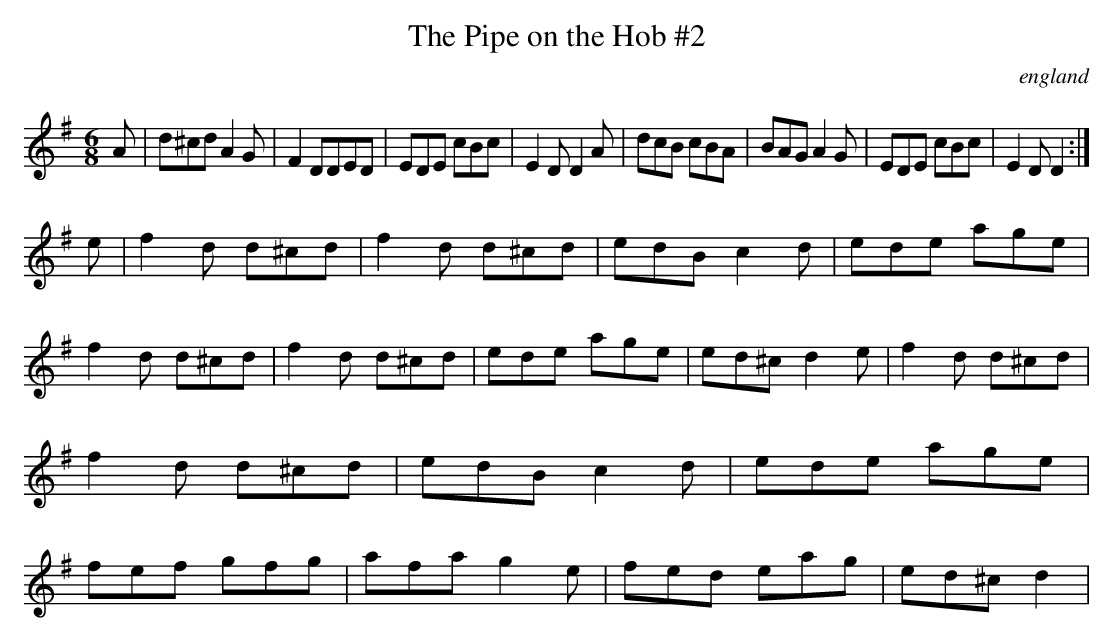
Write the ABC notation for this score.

X:1
T:Pipe on the Hob \#2, The
O:england
M:6/8
L:1/8
K:DMix
A|d^cd A2G|F2DDED|EDE cBc|E2DD2A|\
dcB cBA|BAG A2G|EDE cBc|E2DD2:|
e|f2d d^cd|f2d d^cd|edB c2d|ede age|\
f2d d^cd|f2d d^cd|ede age|ed^c d2e|\
f2d d^cd|f2d d^cd|edB c2d|ede age|\
fef gfg |afa g2e|fed eag|ed^c d2|
